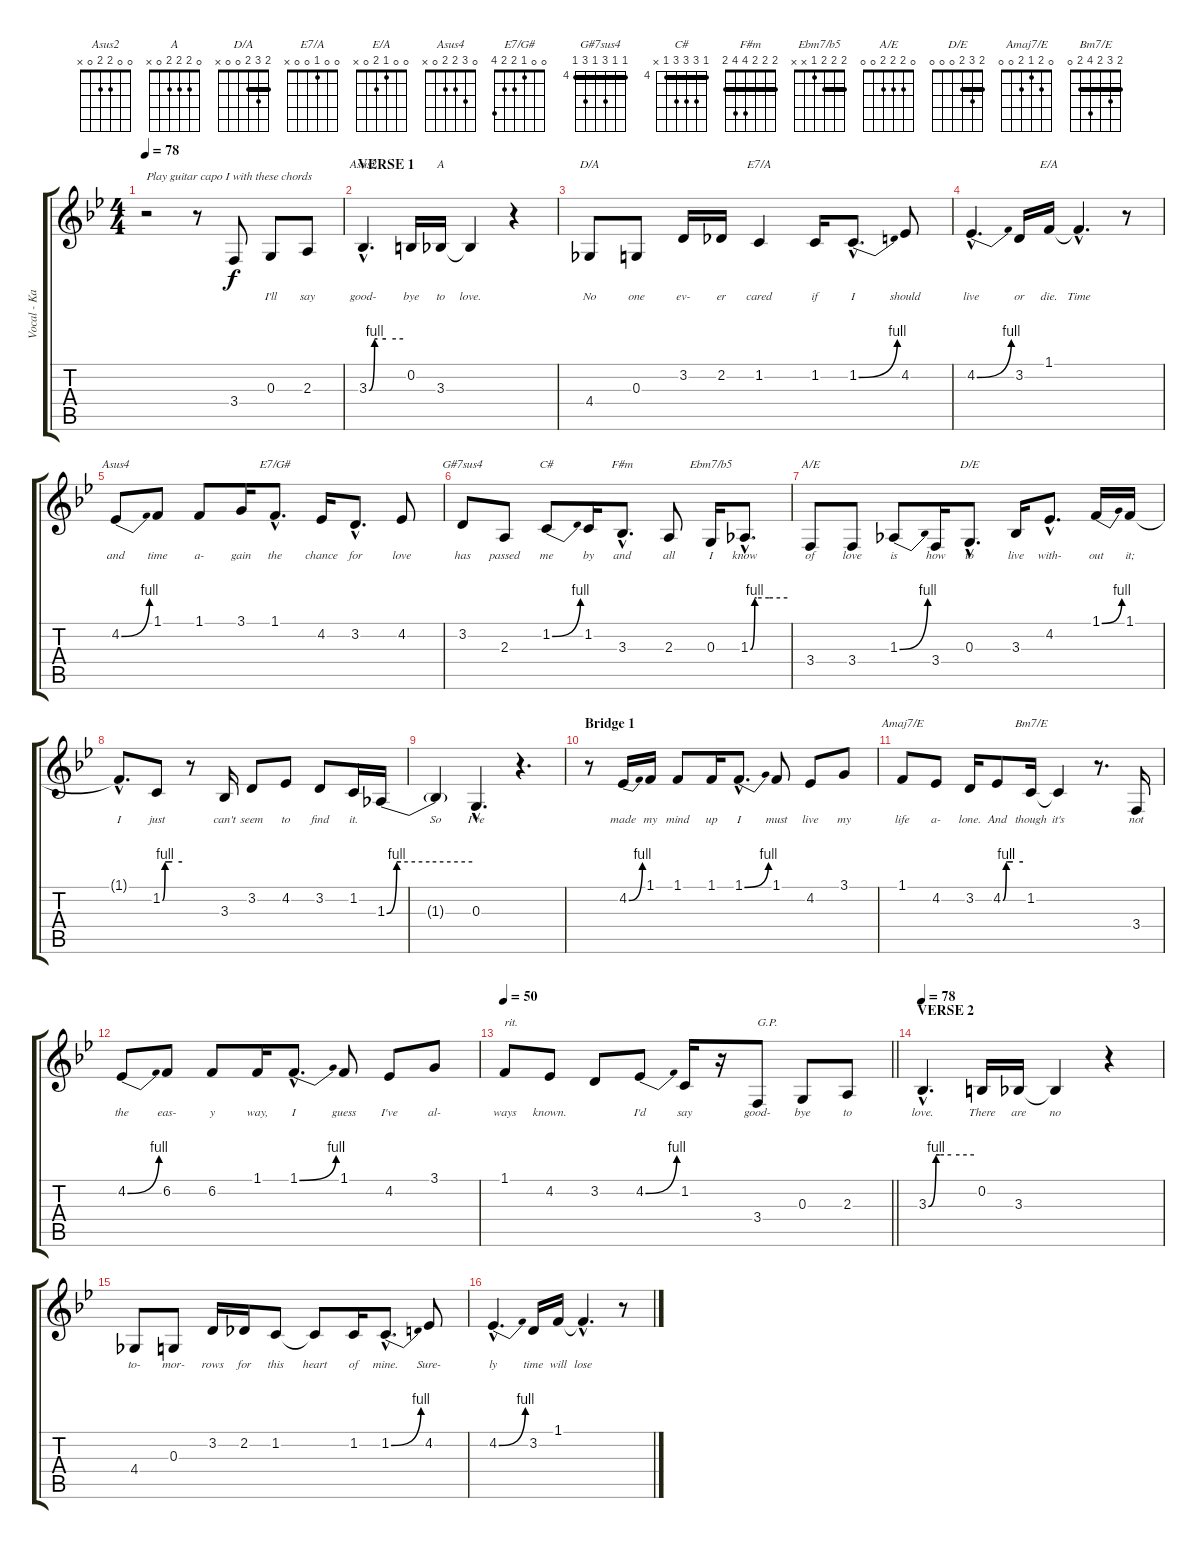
\track ("Vocal - Karen Carpenter" "Vocal - Ka") {instrument flute}
\staff {score tabs}
\tuning (E4 B3 G3 D3 A2 E2) {hide}
\chord ("Asus2" 0 0 2 2 0 x)
\chord ("A" 0 2 2 2 0 x)
\chord ("D/A" 2 3 2 0 0 x) {barre 2}
\chord ("E7/A" 0 0 1 0 0 x)
\chord ("E/A" 0 0 1 2 0 x)
\chord ("Asus4" 0 3 2 2 0 x)
\chord ("E7/G#" 0 0 1 2 2 4)
\chord ("G#7sus4" 4 4 6 4 6 4) {firstfret 4 barre 4}
\chord ("C#" 4 6 6 6 4 x) {firstfret 4 barre 4}
\chord ("F#m" 2 2 2 4 4 2) {barre 2}
\chord ("Ebm7/b5" 2 2 2 1 x x) {barre 2}
\chord ("A/E" 0 2 2 2 0 0)
\chord ("D/E" 2 3 2 0 0 0) {barre 2}
\chord ("Amaj7/E" 0 2 1 2 0 0)
\chord ("Bm7/E" 2 3 2 4 2 0) {barre 2}
\ts (4 4)
\tempo 78
\clef g2
\ks bb
r.2{txt "Play guitar capo I with these chords" dy f instrument flute} r.8 3.4.8{lyrics (0 "") lyrics (1 "") lyrics (2 "") lyrics (3 "") lyrics (4 "")} 0.3.8{lyrics (0 "I'll") lyrics (1 "") lyrics (2 "") lyrics (3 "") lyrics (4 "")} 2.3.8{lyrics (0 "say") lyrics (1 "") lyrics (2 "") lyrics (3 "") lyrics (4 "")} |
\section ("" "VERSE 1")
3.3{be (custom 0 0 10 4 15 4 30 4 60 4) hac}.4{d ch "Asus2" lyrics (0 "good-") lyrics (1 "") lyrics (2 "") lyrics (3 "") lyrics (4 "")} 0.2.16{lyrics (0 "bye") lyrics (1 "") lyrics (2 "") lyrics (3 "") lyrics (4 "")} 3.3.16{ch "A" lyrics (0 "to") lyrics (1 "") lyrics (2 "") lyrics (3 "") lyrics (4 "")} 3.3{t}.4{lyrics (0 "love.") lyrics (1 "") lyrics (2 "") lyrics (3 "") lyrics (4 "")} r.4 |
4.4.8{ch "D/A" lyrics (0 "No") lyrics (1 "") lyrics (2 "") lyrics (3 "") lyrics (4 "")} 0.3.8{lyrics (0 "one") lyrics (1 "") lyrics (2 "") lyrics (3 "") lyrics (4 "")} 3.2.16{lyrics (0 "ev-") lyrics (1 "") lyrics (2 "") lyrics (3 "") lyrics (4 "")} 2.2.16{lyrics (0 "er") lyrics (1 "") lyrics (2 "") lyrics (3 "") lyrics (4 "")} 1.2.4{ch "E7/A" lyrics (0 "cared") lyrics (1 "") lyrics (2 "") lyrics (3 "") lyrics (4 "")} 1.2.16{lyrics (0 "if") lyrics (1 "") lyrics (2 "") lyrics (3 "") lyrics (4 "")} 1.2{be (bend 0 0 60 4) hac}.8{d lyrics (0 "I") lyrics (1 "") lyrics (2 "") lyrics (3 "") lyrics (4 "")} 4.2.8{lyrics (0 "should") lyrics (1 "") lyrics (2 "") lyrics (3 "") lyrics (4 "")} |
4.2{be (bend 0 0 60 4) hac}.4{d lyrics (0 "live") lyrics (1 "") lyrics (2 "") lyrics (3 "") lyrics (4 "")} 3.2.16{lyrics (0 "or") lyrics (1 "") lyrics (2 "") lyrics (3 "") lyrics (4 "")} 1.1.16{ch "E/A" lyrics (0 "die.") lyrics (1 "") lyrics (2 "") lyrics (3 "") lyrics (4 "")} 1.1{hac t}.4{d lyrics (0 "Time") lyrics (1 "") lyrics (2 "") lyrics (3 "") lyrics (4 "")} r.8 |
4.2{be (bend 0 0 60 4)}.8{ch "Asus4" lyrics (0 "and") lyrics (1 "") lyrics (2 "") lyrics (3 "") lyrics (4 "")} 1.1.8{lyrics (0 "time") lyrics (1 "") lyrics (2 "") lyrics (3 "") lyrics (4 "")} 1.1.8{lyrics (0 "a-") lyrics (1 "") lyrics (2 "") lyrics (3 "") lyrics (4 "")} 3.1.16{lyrics (0 "gain") lyrics (1 "") lyrics (2 "") lyrics (3 "") lyrics (4 "")} 1.1{hac}.8{d ch "E7/G#" lyrics (0 "the") lyrics (1 "") lyrics (2 "") lyrics (3 "") lyrics (4 "")} 4.2.16{lyrics (0 "chance") lyrics (1 "") lyrics (2 "") lyrics (3 "") lyrics (4 "")} 3.2{hac}.8{d lyrics (0 "for") lyrics (1 "") lyrics (2 "") lyrics (3 "") lyrics (4 "")} 4.2.8{lyrics (0 "love") lyrics (1 "") lyrics (2 "") lyrics (3 "") lyrics (4 "")} |
3.2.8{ch "G#7sus4" lyrics (0 "has") lyrics (1 "") lyrics (2 "") lyrics (3 "") lyrics (4 "")} 2.3.8{lyrics (0 "passed") lyrics (1 "") lyrics (2 "") lyrics (3 "") lyrics (4 "")} 1.2{be (bend 0 0 60 4)}.8{ch "C#" lyrics (0 "me") lyrics (1 "") lyrics (2 "") lyrics (3 "") lyrics (4 "")} 1.2.16{lyrics (0 "by") lyrics (1 "") lyrics (2 "") lyrics (3 "") lyrics (4 "")} 3.3{hac}.8{d ch "F#m" lyrics (0 "and") lyrics (1 "") lyrics (2 "") lyrics (3 "") lyrics (4 "")} 2.3.8{lyrics (0 "all") lyrics (1 "") lyrics (2 "") lyrics (3 "") lyrics (4 "")} 0.3.16{ch "Ebm7/b5" lyrics (0 "I") lyrics (1 "") lyrics (2 "") lyrics (3 "") lyrics (4 "")} 1.3{be (custom 0 0 7 4 10 4 30 4 60 4) hac}.8{d lyrics (0 "know") lyrics (1 "") lyrics (2 "") lyrics (3 "") lyrics (4 "")} |
3.4.8{ch "A/E" lyrics (0 "of") lyrics (1 "") lyrics (2 "") lyrics (3 "") lyrics (4 "")} 3.4.8{lyrics (0 "love") lyrics (1 "") lyrics (2 "") lyrics (3 "") lyrics (4 "")} 1.3{be (bend 0 0 60 4)}.8{lyrics (0 "is") lyrics (1 "") lyrics (2 "") lyrics (3 "") lyrics (4 "")} 3.4.16{lyrics (0 "how") lyrics (1 "") lyrics (2 "") lyrics (3 "") lyrics (4 "")} 0.3{hac}.8{d ch "D/E" lyrics (0 "to") lyrics (1 "") lyrics (2 "") lyrics (3 "") lyrics (4 "")} 3.3.16{lyrics (0 "live") lyrics (1 "") lyrics (2 "") lyrics (3 "") lyrics (4 "")} 4.2{hac}.8{d lyrics (0 "with-") lyrics (1 "") lyrics (2 "") lyrics (3 "") lyrics (4 "")} 1.1{be (bend 0 0 60 4)}.16{lyrics (0 "out") lyrics (1 "") lyrics (2 "") lyrics (3 "") lyrics (4 "")} 1.1.16{lyrics (0 "it;") lyrics (1 "") lyrics (2 "") lyrics (3 "") lyrics (4 "")} |
1.1{hac t}.8{d lyrics (0 "I") lyrics (1 "") lyrics (2 "") lyrics (3 "") lyrics (4 "")} 1.2{be (custom 0 0 8 4 10 4 30 4 60 4)}.8{lyrics (0 "just") lyrics (1 "") lyrics (2 "") lyrics (3 "") lyrics (4 "")} r.8 3.3.16{lyrics (0 "can't") lyrics (1 "") lyrics (2 "") lyrics (3 "") lyrics (4 "")} 3.2.8{lyrics (0 "seem") lyrics (1 "") lyrics (2 "") lyrics (3 "") lyrics (4 "")} 4.2.8{lyrics (0 "to") lyrics (1 "") lyrics (2 "") lyrics (3 "") lyrics (4 "")} 3.2.8{lyrics (0 "find") lyrics (1 "") lyrics (2 "") lyrics (3 "") lyrics (4 "")} 1.2.16{lyrics (0 "it.") lyrics (1 "") lyrics (2 "") lyrics (3 "") lyrics (4 "")} 1.3{be (custom 0 0 7 4 10 4 30 4 60 4)}.16{lyrics (0 "") lyrics (1 "") lyrics (2 "") lyrics (3 "") lyrics (4 "")} |
1.3{t}.4{lyrics (0 "So") lyrics (1 "") lyrics (2 "") lyrics (3 "") lyrics (4 "")} 0.3{hac}.4{d lyrics (0 "I've") lyrics (1 "") lyrics (2 "") lyrics (3 "") lyrics (4 "")} r.4{d} |
\section ("" "Bridge 1")
r.8 4.2{be (bend 0 0 60 4)}.16{lyrics (0 "made") lyrics (1 "") lyrics (2 "") lyrics (3 "") lyrics (4 "")} 1.1.16{lyrics (0 "my") lyrics (1 "") lyrics (2 "") lyrics (3 "") lyrics (4 "")} 1.1.8{lyrics (0 "mind") lyrics (1 "") lyrics (2 "") lyrics (3 "") lyrics (4 "")} 1.1.16{lyrics (0 "up") lyrics (1 "") lyrics (2 "") lyrics (3 "") lyrics (4 "")} 1.1{be (bend 0 0 60 4) hac}.8{d lyrics (0 "I") lyrics (1 "") lyrics (2 "") lyrics (3 "") lyrics (4 "")} 1.1.8{lyrics (0 "must") lyrics (1 "") lyrics (2 "") lyrics (3 "") lyrics (4 "")} 4.2.8{lyrics (0 "live") lyrics (1 "") lyrics (2 "") lyrics (3 "") lyrics (4 "")} 3.1.8{lyrics (0 "my") lyrics (1 "") lyrics (2 "") lyrics (3 "") lyrics (4 "")} |
1.1.8{ch "Amaj7/E" lyrics (0 "life") lyrics (1 "") lyrics (2 "") lyrics (3 "") lyrics (4 "")} 4.2.8{lyrics (0 "a-") lyrics (1 "") lyrics (2 "") lyrics (3 "") lyrics (4 "")} 3.2.16{lyrics (0 "lone.") lyrics (1 "") lyrics (2 "") lyrics (3 "") lyrics (4 "")} 4.2{be (custom 0 0 10 4 15 4 30 4 60 4)}.8{lyrics (0 "And") lyrics (1 "") lyrics (2 "") lyrics (3 "") lyrics (4 "")} 1.2.16{ch "Bm7/E" lyrics (0 "though") lyrics (1 "") lyrics (2 "") lyrics (3 "") lyrics (4 "")} 1.2{t}.4{lyrics (0 "it's") lyrics (1 "") lyrics (2 "") lyrics (3 "") lyrics (4 "")} r.8{d} 3.4.16{lyrics (0 "not") lyrics (1 "") lyrics (2 "") lyrics (3 "") lyrics (4 "")} |
4.2{be (bend 0 0 60 4)}.8{lyrics (0 "the") lyrics (1 "") lyrics (2 "") lyrics (3 "") lyrics (4 "")} 6.2.8{lyrics (0 "eas-") lyrics (1 "") lyrics (2 "") lyrics (3 "") lyrics (4 "")} 6.2.8{lyrics (0 "y") lyrics (1 "") lyrics (2 "") lyrics (3 "") lyrics (4 "")} 1.1.16{lyrics (0 "way,") lyrics (1 "") lyrics (2 "") lyrics (3 "") lyrics (4 "")} 1.1{be (bend 0 0 60 4) hac}.8{d lyrics (0 "I") lyrics (1 "") lyrics (2 "") lyrics (3 "") lyrics (4 "")} 1.1.8{lyrics (0 "guess") lyrics (1 "") lyrics (2 "") lyrics (3 "") lyrics (4 "")} 4.2.8{lyrics (0 "I've") lyrics (1 "") lyrics (2 "") lyrics (3 "") lyrics (4 "")} 3.1.8{lyrics (0 "al-") lyrics (1 "") lyrics (2 "") lyrics (3 "") lyrics (4 "")} |
\tempo 50
\barLineRight lightlight
1.1.8{txt "rit." lyrics (0 "ways") lyrics (1 "") lyrics (2 "") lyrics (3 "") lyrics (4 "")} 4.2.8{lyrics (0 "known.") lyrics (1 "") lyrics (2 "") lyrics (3 "") lyrics (4 "")} 3.2.8{lyrics (0 "") lyrics (1 "") lyrics (2 "") lyrics (3 "") lyrics (4 "")} 4.2{be (bend 0 0 60 4)}.8{lyrics (0 "I'd") lyrics (1 "") lyrics (2 "") lyrics (3 "") lyrics (4 "")} 1.2.16{lyrics (0 "say") lyrics (1 "") lyrics (2 "") lyrics (3 "") lyrics (4 "")} r.16 3.4.8{txt "G.P." lyrics (0 "good-") lyrics (1 "") lyrics (2 "") lyrics (3 "") lyrics (4 "")} 0.3.8{lyrics (0 "bye") lyrics (1 "") lyrics (2 "") lyrics (3 "") lyrics (4 "")} 2.3.8{lyrics (0 "to") lyrics (1 "") lyrics (2 "") lyrics (3 "") lyrics (4 "")} |
\section ("" "VERSE 2")
\tempo 78
3.3{be (custom 0 0 10 4 15 4 30 4 60 4) hac}.4{d lyrics (0 "love.") lyrics (1 "") lyrics (2 "") lyrics (3 "") lyrics (4 "")} 0.2.16{lyrics (0 "There") lyrics (1 "") lyrics (2 "") lyrics (3 "") lyrics (4 "")} 3.3.16{lyrics (0 "are") lyrics (1 "") lyrics (2 "") lyrics (3 "") lyrics (4 "")} 3.3{t}.4{lyrics (0 "no") lyrics (1 "") lyrics (2 "") lyrics (3 "") lyrics (4 "")} r.4 |
4.4.8{lyrics (0 "to-") lyrics (1 "") lyrics (2 "") lyrics (3 "") lyrics (4 "")} 0.3.8{lyrics (0 "mor-") lyrics (1 "") lyrics (2 "") lyrics (3 "") lyrics (4 "")} 3.2.16{lyrics (0 "rows") lyrics (1 "") lyrics (2 "") lyrics (3 "") lyrics (4 "")} 2.2.16{lyrics (0 "for") lyrics (1 "") lyrics (2 "") lyrics (3 "") lyrics (4 "")} 1.2.8{lyrics (0 "this") lyrics (1 "") lyrics (2 "") lyrics (3 "") lyrics (4 "")} 1.2{t}.8{lyrics (0 "heart") lyrics (1 "") lyrics (2 "") lyrics (3 "") lyrics (4 "")} 1.2.16{lyrics (0 "of") lyrics (1 "") lyrics (2 "") lyrics (3 "") lyrics (4 "")} 1.2{be (bend 0 0 60 4) hac}.8{d lyrics (0 "mine.") lyrics (1 "") lyrics (2 "") lyrics (3 "") lyrics (4 "")} 4.2.8{lyrics (0 "Sure-") lyrics (1 "") lyrics (2 "") lyrics (3 "") lyrics (4 "")} |
4.2{be (bend 0 0 60 4) hac}.4{d lyrics (0 "ly") lyrics (1 "") lyrics (2 "") lyrics (3 "") lyrics (4 "")} 3.2.16{lyrics (0 "time") lyrics (1 "") lyrics (2 "") lyrics (3 "") lyrics (4 "")} 1.1.16{lyrics (0 "will") lyrics (1 "") lyrics (2 "") lyrics (3 "") lyrics (4 "")} 1.1{hac t}.4{d lyrics (0 "lose") lyrics (1 "") lyrics (2 "") lyrics (3 "") lyrics (4 "")} r.8
